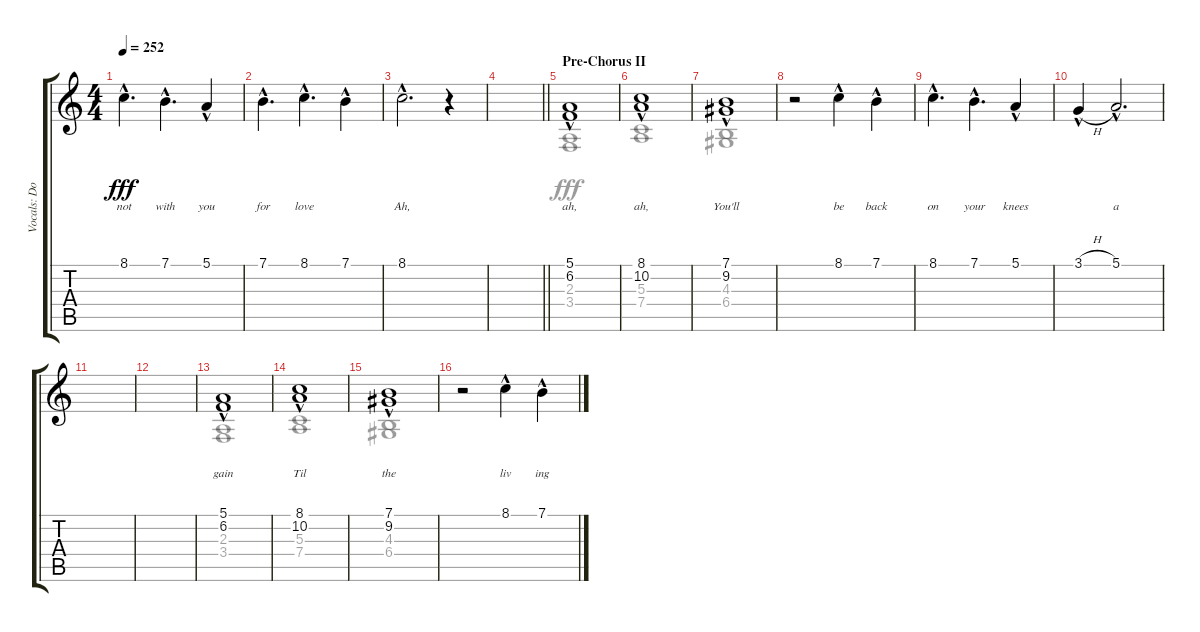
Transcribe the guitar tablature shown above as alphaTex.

\track ("Vocals: Don" "Vocals: Do") {instrument lead2sawtooth}
\staff {score tabs}
\tuning (E4 B3 G3 D3 A2 E2) {hide}
\voice
\ts (4 4)
\tempo 252
\clef g2
\ks c
8.1{hac}.4{d lyrics (0 "not") lyrics (1 "") lyrics (2 "") lyrics (3 "") lyrics (4 "") dy fff} 7.1{hac}.4{d lyrics (0 "with") lyrics (1 "") lyrics (2 "") lyrics (3 "") lyrics (4 "")} 5.1{hac}.4{lyrics (0 "you") lyrics (1 "") lyrics (2 "") lyrics (3 "") lyrics (4 "")} |
7.1{hac}.4{d lyrics (0 "for") lyrics (1 "") lyrics (2 "") lyrics (3 "") lyrics (4 "")} 8.1{hac}.4{d lyrics (0 "love") lyrics (1 "") lyrics (2 "") lyrics (3 "") lyrics (4 "")} 7.1{hac}.4{lyrics (0 "") lyrics (1 "") lyrics (2 "") lyrics (3 "") lyrics (4 "")} |
8.1{hac}.2{d lyrics (0 "Ah,") lyrics (1 "") lyrics (2 "") lyrics (3 "") lyrics (4 "")} r.4 |
\barLineRight lightlight
|
\section ("" "Pre-Chorus II")
(5.1{hac} 6.2{hac}).1{lyrics (0 "ah,") lyrics (1 "") lyrics (2 "") lyrics (3 "") lyrics (4 "")} |
(8.1{hac} 10.2{hac}).1{lyrics (0 "ah,") lyrics (1 "") lyrics (2 "") lyrics (3 "") lyrics (4 "")} |
(7.1{hac} 9.2{hac}).1{lyrics (0 "You'll") lyrics (1 "") lyrics (2 "") lyrics (3 "") lyrics (4 "")} |
r.2 8.1{hac}.4{lyrics (0 "be") lyrics (1 "") lyrics (2 "") lyrics (3 "") lyrics (4 "")} 7.1{hac}.4{lyrics (0 "back") lyrics (1 "") lyrics (2 "") lyrics (3 "") lyrics (4 "")} |
8.1{hac}.4{d lyrics (0 "on") lyrics (1 "") lyrics (2 "") lyrics (3 "") lyrics (4 "")} 7.1{hac}.4{d lyrics (0 "your") lyrics (1 "") lyrics (2 "") lyrics (3 "") lyrics (4 "")} 5.1{hac}.4{lyrics (0 "knees") lyrics (1 "") lyrics (2 "") lyrics (3 "") lyrics (4 "")} |
3.1{h hac}.4{lyrics (0 "") lyrics (1 "") lyrics (2 "") lyrics (3 "") lyrics (4 "")} 5.1{hac}.2{d lyrics (0 "a") lyrics (1 "") lyrics (2 "") lyrics (3 "") lyrics (4 "")} |
|
|
(5.1{hac} 6.2{hac}).1{lyrics (0 "gain") lyrics (1 "") lyrics (2 "") lyrics (3 "") lyrics (4 "")} |
(8.1{hac} 10.2{hac}).1{lyrics (0 "Til") lyrics (1 "") lyrics (2 "") lyrics (3 "") lyrics (4 "")} |
(7.1{hac} 9.2{hac}).1{lyrics (0 "the") lyrics (1 "") lyrics (2 "") lyrics (3 "") lyrics (4 "")} |
r.2 8.1{hac}.4{lyrics (0 "liv") lyrics (1 "") lyrics (2 "") lyrics (3 "") lyrics (4 "")} 7.1{hac}.4{lyrics (0 "ing") lyrics (1 "") lyrics (2 "") lyrics (3 "") lyrics (4 "")}
\voice
\clef g2
\ottava regular
\simile none
\ks c
|
|
|
\barLineRight lightlight
|
(2.3 3.4).1 |
(5.3 7.4).1 |
(4.3 6.4).1 |
|
|
|
|
|
(2.3 3.4).1 |
(5.3 7.4).1 |
(4.3 6.4).1 |
